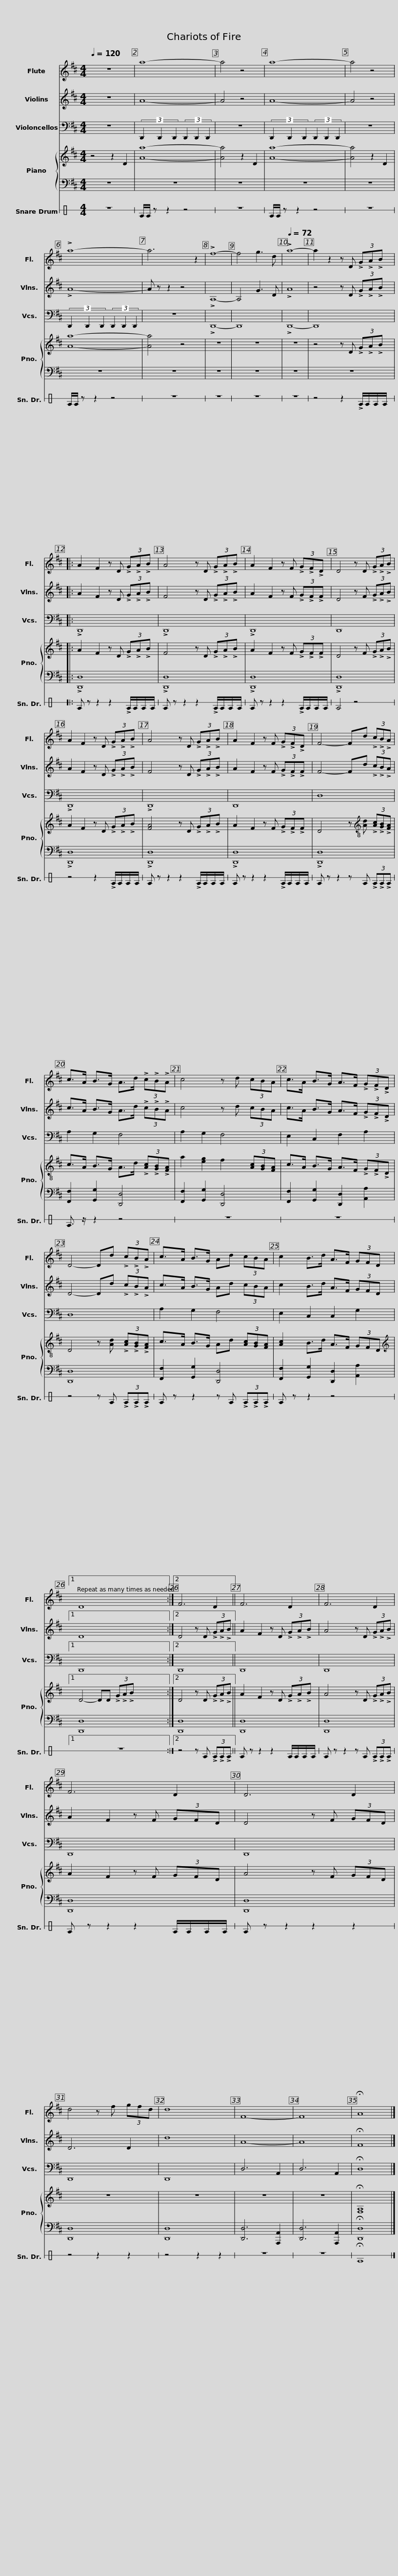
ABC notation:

X:1
%%score 1 2 3 { 4 | 5 } 6
L:1/8
Q:1/4=120
M:4/4
I:linebreak $
K:D
V:1 treble
V:2 treble
V:3 bass
V:4 treble
V:5 bass
V:6 perc stafflines=1
K:none
V:1
 z8 | a8- | a4 z4 | a8- | a4 z4 |$ %5
 !>!a8- | a6 z2 | !>!f8- | f4 g3 d |[Q:1/4=72] !>!a8- | %10
 a2 z2 z D (3!>!G!>!A!>!B |:$ A2 F2 z D (3!>!G!>!A!>!B | A4 z D (3!>!G!>!A!>!B | A2 F2 z F (3!>!G!>!F!>!D | D4 z D (3!>!G!>!A!>!B |$ %15
 A2 F2 z D (3!>!G!>!A!>!B | A4 z D (3!>!G!>!A!>!B | A2 F2 z F (3!>!G!>!F!>!D |$ F4- Fd (3!>!c!>!B!>!A | c>A B>G A>d (3!>!c!>!B!>!A | %20
 c4 z d (3cBA | c>A B>G A>F (3!>!G!>!F!>!D |$ D4- Dd (3!>!c!>!B!>!A | c>A B>G Ad (3cBA | c2 B>d A>F (3GFD |1 %25
 D8 :|2 F6 D2 ||$ F6 D2 | F6 D2 | F6 D2 | %30
 D6 D2 |$ d4 z f (3gfd | d8 | F8- | F8 | %35
 !fermata!A8 |] %36
V:2
 z8 | A8- | A4 z4 | A8- | A4 z4 |$ %5
 !>!A8- | A z z2 z4 | !>!A,8- | A,4 G3 D | !>!A8 | %10
 z4 z D (3!>!G!>!A!>!B |:$ A2 F2 z D (3!>!G!>!A!>!B | F4 z D (3!>!G!>!A!>!B | A2 F2 z F (3!>!G!>!F!>!F | D4 z F (3!>!G!>!A!>!B |$ %15
 A2 F2 z D (3!>!G!>!A!>!B | F4 z D (3!>!G!>!A!>!B | A2 F2 z F (3!>!G!>!F!>!F |$ F4- Fd (3!>!c!>!B!>!A | c>A B>G A>d (3!>!c!>!B!>!A | %20
 c4 z d (3cBA | c>A B>G A>F (3!>!G!>!F!>!D |$ D4- Dd (3!>!c!>!B!>!A | c>A B>G Ad (3cBA | c2 B>d A>F (3GFD |1 %25
 D8 :|2 D4 z D (3!>!G!>!A!>!B ||$ A2 F2 z D (3!>!G!>!A!>!B | A4 z D (3!>!G!>!A!>!B | A2 F2 z F (3GFD | %30
 D4 z F (3GFD |$ D6 D2 | d8 | A8- | A8 | %35
 !fermata!F8 |] %36
V:3
 z8 | (3D,,2 D,,2 D,,2 (3D,,2 D,,2 D,,2 | z8 | (3D,,2 D,,2 D,,2 (3D,,2 D,,2 D,,2 | z8 |$ %5
 (3D,,2 D,,2 D,,2 (3D,,2 D,,2 D,,2 | z8 | !>!D,,8- | D,,8 | !>!D,,8- | %10
 D,,8 |:$ !>!D,,8 | !>!D,,8 | !>!D,,8 | D,,8 |$ %15
 !>!D,,8 | !>!D,,8 | D,,8 |$ D,8 | A,2 G,2 F,4 | %20
 A,2 G,2 F,4 | E,2 C,2 F,2 A,2 |$ D,8 | A,2 G,2 F,4 | E,2 C,2 C,2 G,2 |1 %25
 D,,8 :|2 D,,8 ||$ D,,8 | D,,8 | D,,8 | %30
 D,,8 |$ D,,8 | D,,8 | D,6 A,,2 | D,6 A,,2 | %35
 !fermata!D,8 |] %36
V:4
 z4 z2 D2 | [Aa]8- | [Aa]4 z2 D2 | [Aa]8- | [Aa]4 z2 D2 |$ %5
 [Aa]8- | [Aa]4 z4 | z8 | z8 | z8 | %10
 z4 z D (3!>!G!>!A!>!B |:$ A2 F2 z D (3!>!G!>!A!>!B | F4 z D (3!>!G!>!A!>!B | A2 F2 z F (3!>!G!>!F!>!F | D4 z F (3!>!G!>!A!>!B |$ %15
 A2 F2 z D (3!>!G!>!A!>!B | [FA]4 z D (3!>!G!>!A!>!B | A2 F2 z F (3!>!G!>!F!>!F |$ D4 z[K:treble-8] [Ad] (3!>![Ac]!>![GB]!>![FA] | c>A B>G A>d (3!>![Ac]!>![GB]!>![FA] | %20
 a2 [eg]2 f2 (3[Ac][GB][FA] | c>A B>G A>F (3!>!G!>!F!>!D |$ D4 z [Ad] (3!>![Ac]!>![GB]!>![FA] | c>A B>G Ad (3[Ac][GB][FA] | [Ac]2 B>d A>F (3GFD |1 %25
[K:treble] D4- DD (3!>!G!>!A!>!B :|2 D4 z D (3!>!G!>!A!>!B ||$ A2 F2 z D (3!>!G!>!A!>!B | A4 z D (3!>!G!>!A!>!B | A2 F2 z F (3GFD | %30
 A4 z F (3GFD |$ z8 | z8 | z8 | z8 | %35
 !fermata![F,A,]8 |] %36
V:5
 z8 | z8 | z8 | z8 | z8 |$ %5
 z8 | z8 | z8 | z8 | z8 | %10
 z8 |:$ !>![D,,D,]8 | !>![D,,D,]8 | !>![D,,D,]8 | !>![D,,D,]8 |$ %15
 !>![D,,D,]8 | !>![D,,D,]8 | !>![D,,D,]8 |$ !>![D,,D,]8 | [F,,F,]2 [G,,G,]2 [D,,D,]4 | %20
 [F,,F,]2 [G,,G,]2 [D,,D,]4 | [F,,F,]2 [G,,G,]2 [D,,D,]2 [A,,A,]2 |$ [D,,D,]8 | [F,,F,]2 [G,,G,]2 [D,,D,]4 | [F,,F,]2 [G,,G,]2 [D,,D,]2 [A,,A,]2 |1 %25
 [D,,D,]8 :|2 [D,,D,]8 ||$ [D,,D,]8 | [D,,D,]8 | [D,,D,]8 | %30
 [D,,D,]8 |$ [D,,D,]8 | [D,,D,]8 | [D,,D,]6 [A,,,A,,]2 | [D,,D,]6 [A,,,A,,]2 | %35
 !fermata![D,,D,]8 |] %36
V:6
[K:C] z8 | E/E/ z z2 z4 | z8 | E/E/ z z2 z4 | z8 |$ %5
 E/E/ z z2 z4 | z8 | z8 | z8 | z8 | %10
 z4 z2 !>!E/E/E/E/ |:$ E z z2 z2 !>!E/E/E/E/ | E z z2 z2 !>!E/E/E/E/ | E z z2 z2 !>!E/E/E/E/ | E4 z4 |$ %15
 z4 z2 !>!E/E/E/E/ | E z z2 z2 !>!E/E/E/E/ | E z z2 z2 !>!E/E/E/E/ |$ E z z2 z E (3!>!E!>!E!>!E | E3/2 z/ z2 z4 | %20
 z8 | z8 |$ z4 z E (3!>!E!>!E!>!E | E z z2 z E (3!>!E!>!E!>!E | E z z2 z4 |1 %25
 z8 :|2 z4 z E (3!>!E!>!E!>!E ||$ E z z2 z2 E/E/E/E/ | E z z2 z E (3!>!E!>!E!>!E | E z z2 z2 E/E/E/E/ | %30
 E z z2 z2 z2 |$ z4 z2 z2 | z4 z2 z2 | z8 | z8 | %35
 !fermata!E8 |] %36
